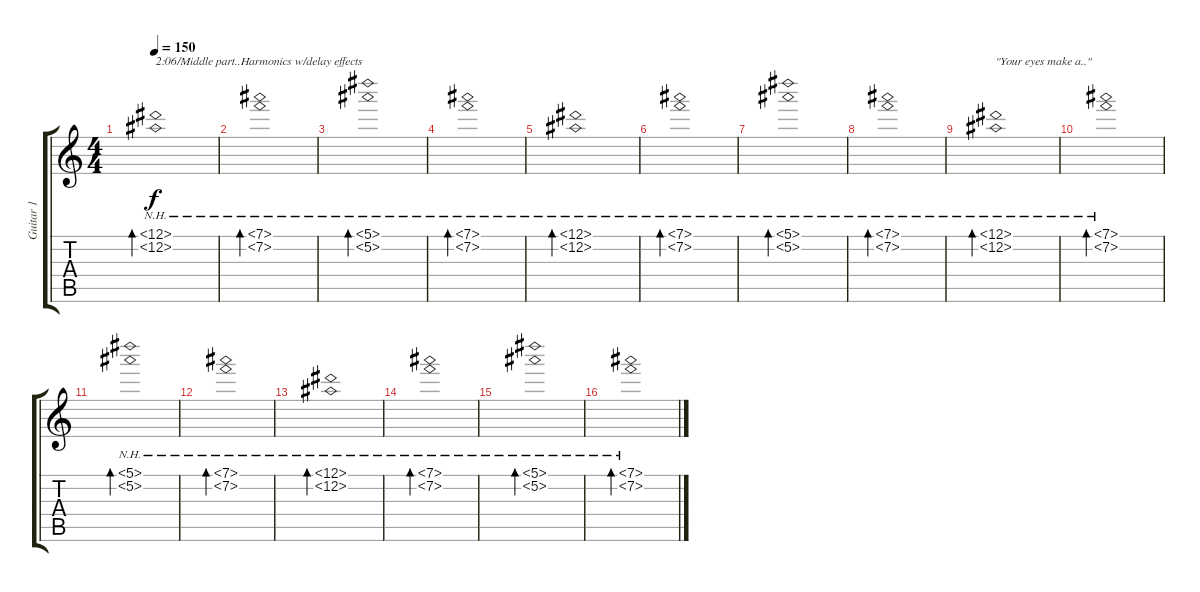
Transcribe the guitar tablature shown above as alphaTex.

\track ("Guitar 1" "Guitar 1") {instrument distortionguitar}
\staff {score tabs}
\tuning (Eb4 Bb3 Gb3 Db3 Ab2 Eb2) {hide}
\ts (4 4)
\tempo 150
\clef g2
\ks c
(12.1{nh} 12.2{nh}).1{bd 480 txt "2:06/Middle part..Harmonics w/delay effects" dy f instrument electricguitarclean} |
(7.1{nh} 7.2{nh}).1{bd 480} |
(5.1{nh} 5.2{nh}).1{bd 480} |
(7.1{nh} 7.2{nh}).1{bd 480} |
(12.1{nh} 12.2{nh}).1{bd 480} |
(7.1{nh} 7.2{nh}).1{bd 480} |
(5.1{nh} 5.2{nh}).1{bd 480} |
(7.1{nh} 7.2{nh}).1{bd 480} |
(12.1{nh} 12.2{nh}).1{bd 480 txt "\"Your eyes make a..\""} |
(7.1{nh} 7.2{nh}).1{bd 480} |
(5.1{nh} 5.2{nh}).1{bd 480} |
(7.1{nh} 7.2{nh}).1{bd 480} |
(12.1{nh} 12.2{nh}).1{bd 480} |
(7.1{nh} 7.2{nh}).1{bd 480} |
(5.1{nh} 5.2{nh}).1{bd 480} |
(7.1{nh} 7.2{nh}).1{bd 480}
